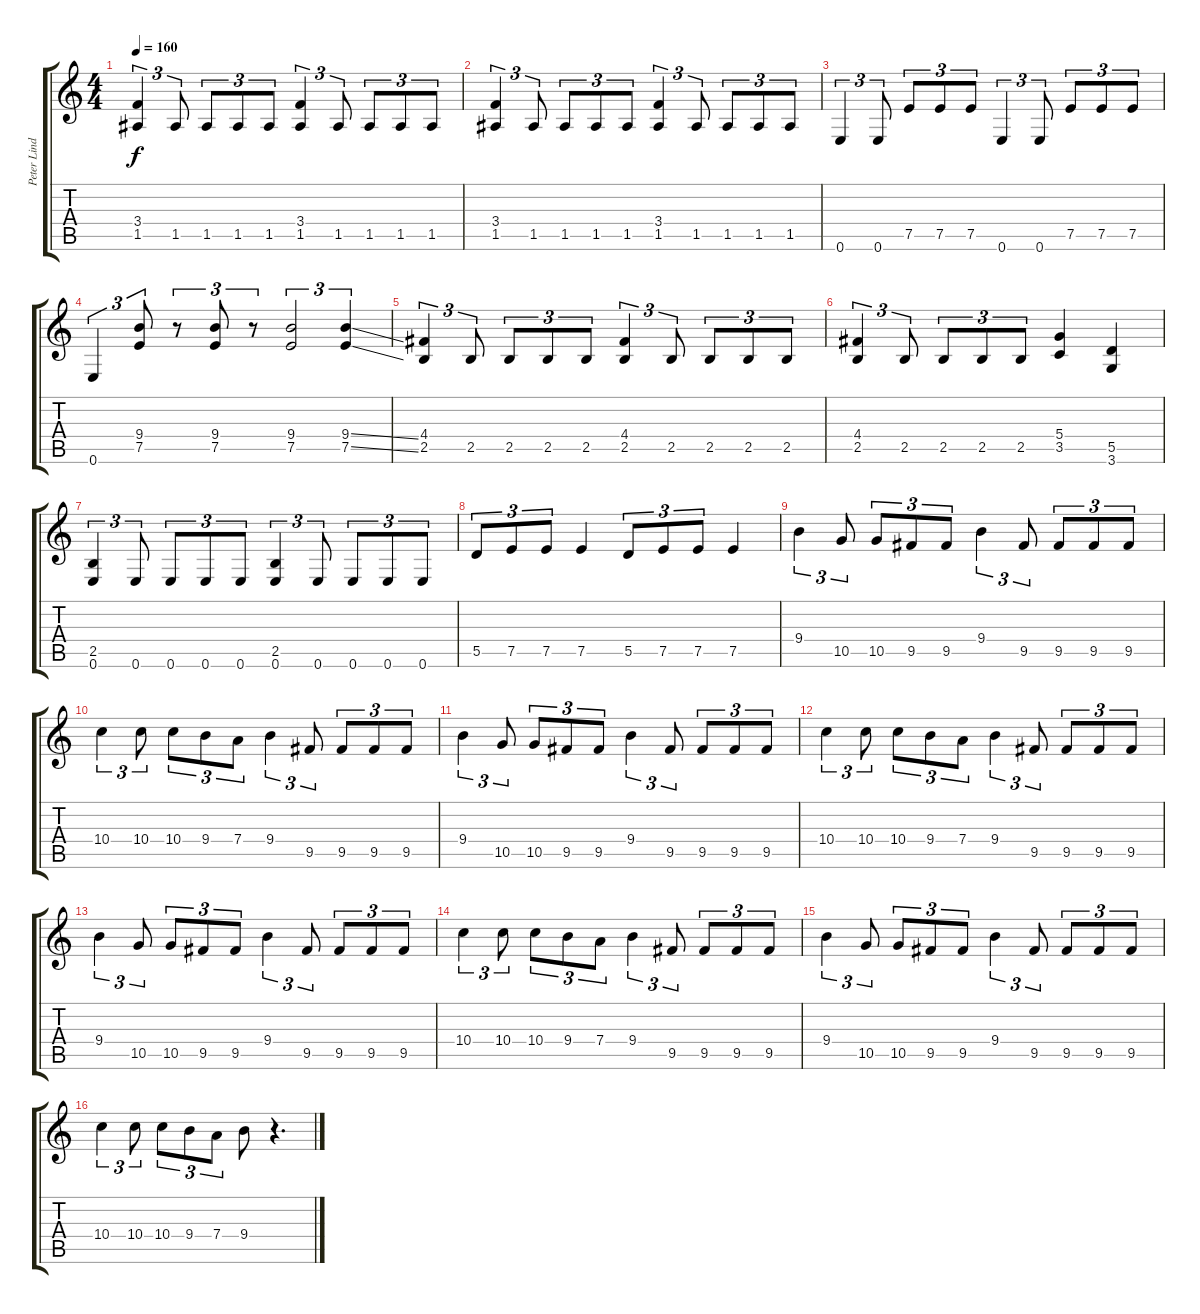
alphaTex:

\track ("Peter Lindgren" "Peter Lind") {instrument distortionguitar}
\staff {score tabs}
\tuning (E4 B3 G3 D3 A2 E2) {hide}
\ts (4 4)
\tempo 160
\clef g2
\ks c
(3.4 1.5).4{tu (3 2) dy f} 1.5.8{tu (3 2)} 1.5.8{tu (3 2)} 1.5.8{tu (3 2)} 1.5.8{tu (3 2)} (3.4 1.5).4{tu (3 2)} 1.5.8{tu (3 2)} 1.5.8{tu (3 2)} 1.5.8{tu (3 2)} 1.5.8{tu (3 2)} |
(3.4 1.5).4{tu (3 2)} 1.5.8{tu (3 2)} 1.5.8{tu (3 2)} 1.5.8{tu (3 2)} 1.5.8{tu (3 2)} (3.4 1.5).4{tu (3 2)} 1.5.8{tu (3 2)} 1.5.8{tu (3 2)} 1.5.8{tu (3 2)} 1.5.8{tu (3 2)} |
0.6.4{tu (3 2)} 0.6.8{tu (3 2)} 7.5.8{tu (3 2)} 7.5.8{tu (3 2)} 7.5.8{tu (3 2)} 0.6.4{tu (3 2)} 0.6.8{tu (3 2)} 7.5.8{tu (3 2)} 7.5.8{tu (3 2)} 7.5.8{tu (3 2)} |
0.6.4{tu (3 2)} (9.4 7.5).8{tu (3 2)} r.8{tu (3 2)} (9.4 7.5).8{tu (3 2)} r.8{tu (3 2)} (9.4 7.5).2{tu (3 2)} (9.4{ss} 7.5{ss}).4{tu (3 2)} |
(4.4 2.5).4{tu (3 2)} 2.5.8{tu (3 2)} 2.5.8{tu (3 2)} 2.5.8{tu (3 2)} 2.5.8{tu (3 2)} (4.4 2.5).4{tu (3 2)} 2.5.8{tu (3 2)} 2.5.8{tu (3 2)} 2.5.8{tu (3 2)} 2.5.8{tu (3 2)} |
(4.4 2.5).4{tu (3 2)} 2.5.8{tu (3 2)} 2.5.8{tu (3 2)} 2.5.8{tu (3 2)} 2.5.8{tu (3 2)} (5.4 3.5).4 (5.5 3.6).4 |
(2.5 0.6).4{tu (3 2)} 0.6.8{tu (3 2)} 0.6.8{tu (3 2)} 0.6.8{tu (3 2)} 0.6.8{tu (3 2)} (2.5 0.6).4{tu (3 2)} 0.6.8{tu (3 2)} 0.6.8{tu (3 2)} 0.6.8{tu (3 2)} 0.6.8{tu (3 2)} |
5.5.8{tu (3 2)} 7.5.8{tu (3 2)} 7.5.8{tu (3 2)} 7.5.4 5.5.8{tu (3 2)} 7.5.8{tu (3 2)} 7.5.8{tu (3 2)} 7.5.4 |
9.4.4{tu (3 2) volume 16} 10.5.8{tu (3 2)} 10.5.8{tu (3 2)} 9.5.8{tu (3 2)} 9.5.8{tu (3 2)} 9.4.4{tu (3 2)} 9.5.8{tu (3 2)} 9.5.8{tu (3 2)} 9.5.8{tu (3 2)} 9.5.8{tu (3 2)} |
10.4.4{tu (3 2)} 10.4.8{tu (3 2)} 10.4.8{tu (3 2)} 9.4.8{tu (3 2)} 7.4.8{tu (3 2)} 9.4.4{tu (3 2)} 9.5.8{tu (3 2)} 9.5.8{tu (3 2)} 9.5.8{tu (3 2)} 9.5.8{tu (3 2)} |
9.4.4{tu (3 2)} 10.5.8{tu (3 2)} 10.5.8{tu (3 2)} 9.5.8{tu (3 2)} 9.5.8{tu (3 2)} 9.4.4{tu (3 2)} 9.5.8{tu (3 2)} 9.5.8{tu (3 2)} 9.5.8{tu (3 2)} 9.5.8{tu (3 2)} |
10.4.4{tu (3 2)} 10.4.8{tu (3 2)} 10.4.8{tu (3 2)} 9.4.8{tu (3 2)} 7.4.8{tu (3 2)} 9.4.4{tu (3 2)} 9.5.8{tu (3 2)} 9.5.8{tu (3 2)} 9.5.8{tu (3 2)} 9.5.8{tu (3 2)} |
9.4.4{tu (3 2)} 10.5.8{tu (3 2)} 10.5.8{tu (3 2)} 9.5.8{tu (3 2)} 9.5.8{tu (3 2)} 9.4.4{tu (3 2)} 9.5.8{tu (3 2)} 9.5.8{tu (3 2)} 9.5.8{tu (3 2)} 9.5.8{tu (3 2)} |
10.4.4{tu (3 2)} 10.4.8{tu (3 2)} 10.4.8{tu (3 2)} 9.4.8{tu (3 2)} 7.4.8{tu (3 2)} 9.4.4{tu (3 2)} 9.5.8{tu (3 2)} 9.5.8{tu (3 2)} 9.5.8{tu (3 2)} 9.5.8{tu (3 2)} |
9.4.4{tu (3 2)} 10.5.8{tu (3 2)} 10.5.8{tu (3 2)} 9.5.8{tu (3 2)} 9.5.8{tu (3 2)} 9.4.4{tu (3 2)} 9.5.8{tu (3 2)} 9.5.8{tu (3 2)} 9.5.8{tu (3 2)} 9.5.8{tu (3 2)} |
10.4.4{tu (3 2)} 10.4.8{tu (3 2)} 10.4.8{tu (3 2)} 9.4.8{tu (3 2)} 7.4.8{tu (3 2)} 9.4.8 r.4{d}
